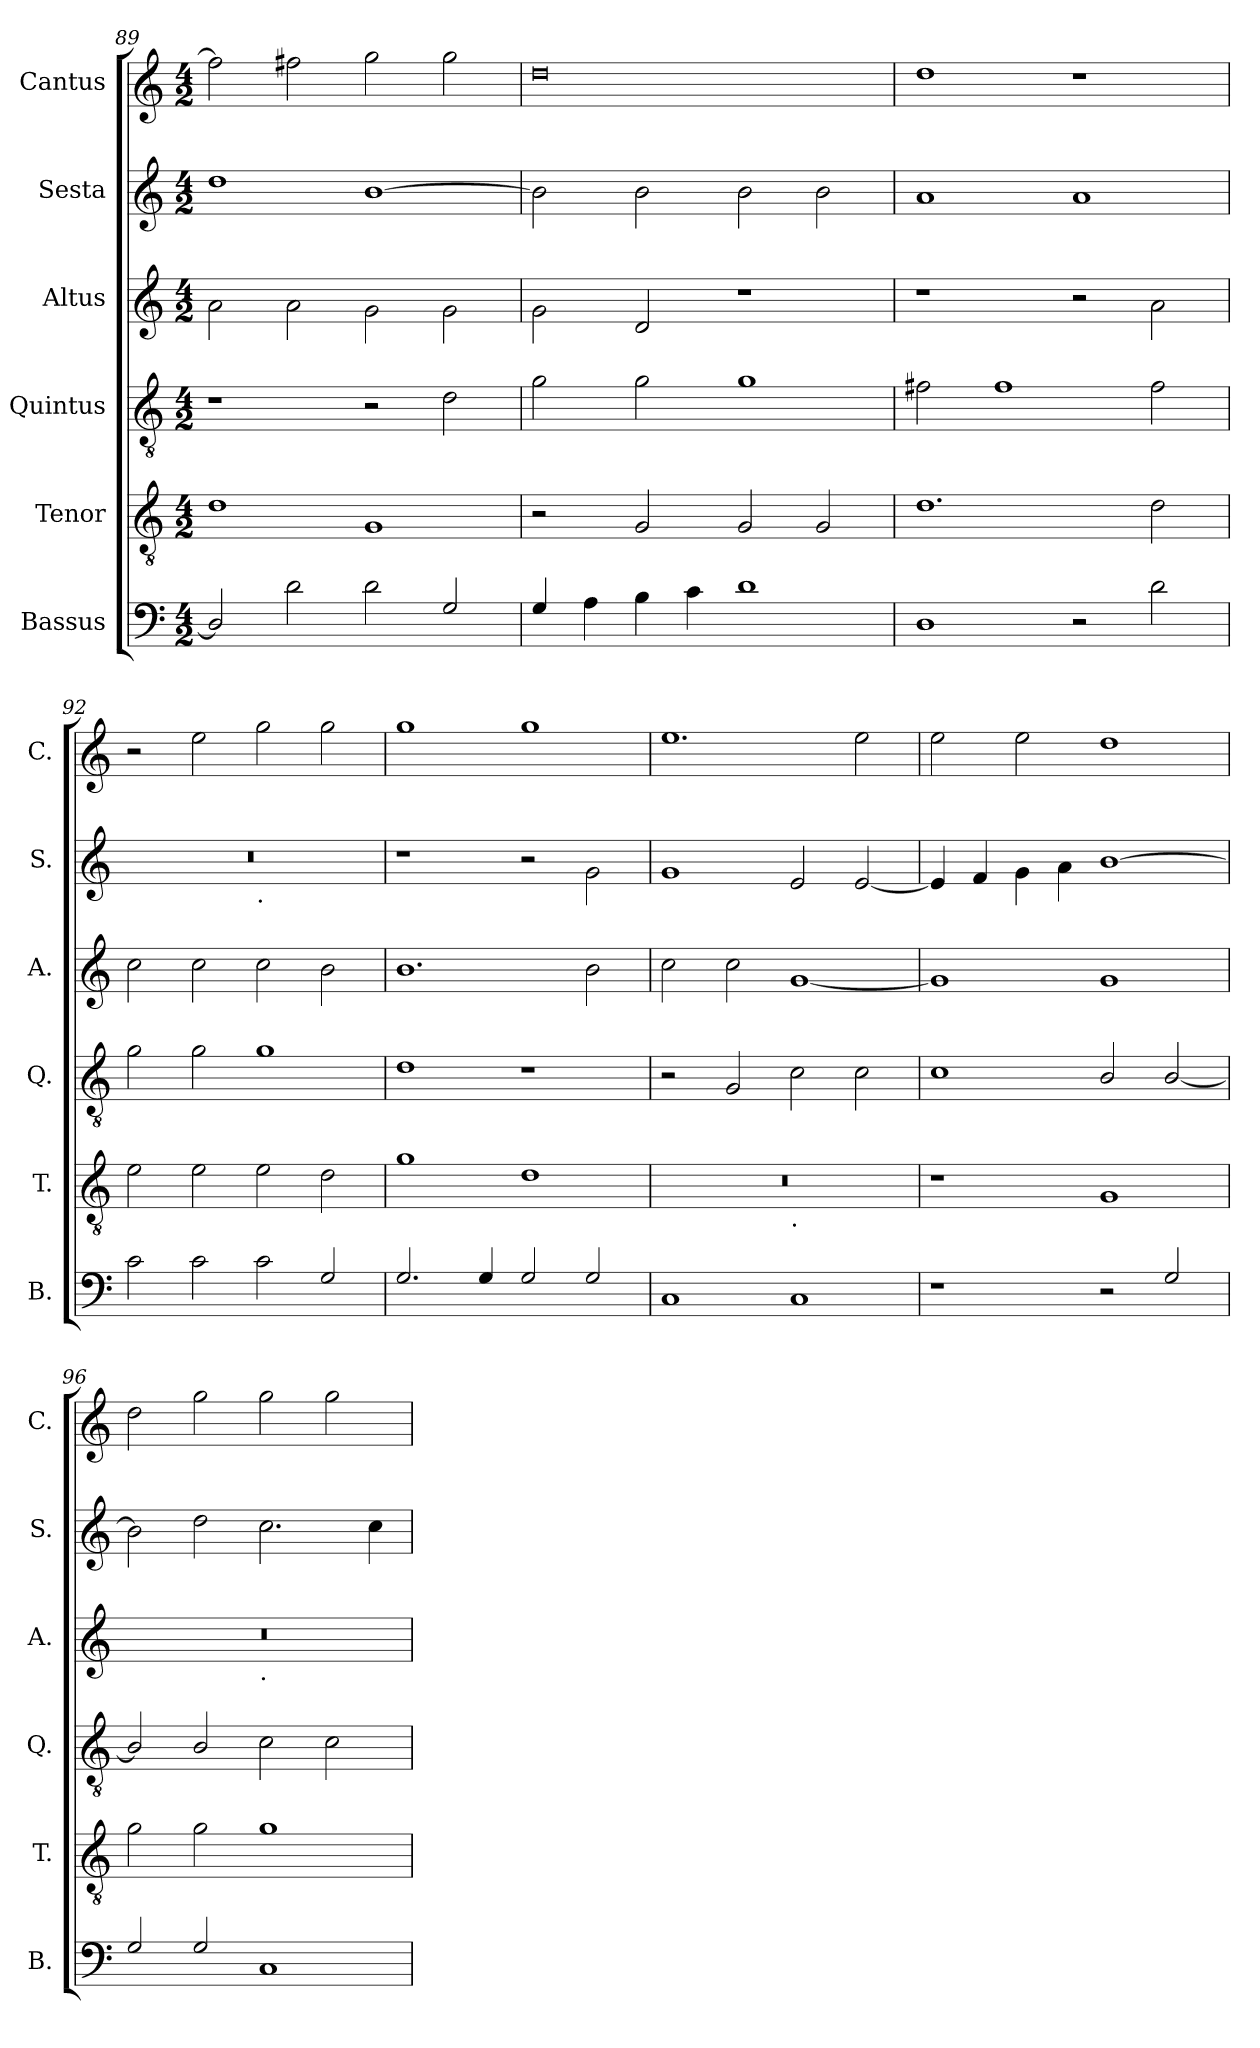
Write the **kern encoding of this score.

**kern	**kern	**kern	**kern	**kern	**kern
*part6	*part5	*part4	*part3	*part2	*part1
*staff6	*staff5	*staff4	*staff3	*staff2	*staff1
*I"Bassus	*I"Tenor	*I"Quintus	*I"Altus	*I"Sesta	*I"Cantus
*I'B.	*I'T.	*I'Q.	*I'A.	*I'S.	*I'C.
!!LO:LB:g=z
*clefF4	*clefGv2	*clefGv2	*clefG2	*clefG2	*clefG2
*k[]	*k[]	*k[]	*k[]	*k[]	*k[]
*M4/2	*M4/2	*M4/2	*M4/2	*M4/2	*M4/2
=89	=89	=89	=89	=89	=89
2D/]	1d	1r	2a\	1dd	2ff#\]
2d\	.	.	2a\	.	2ff#X\
2d\	1G	2r	2g\	[1b	2gg\
2G/	.	2d\	2g\	.	2gg\
=90	=90	=90	=90	=90	=90
4G/	2r	2g\	2g\	2b\]	0dd
4A\	.	.	.	.	.
4B\	2G/	2g\	2d/	2b\	.
4c\	.	.	.	.	.
1d	2G/	1g	1r	2b\	.
.	2G/	.	.	2b\	.
=91	=91	=91	=91	=91	=91
1D	1.d	2f#X\	1r	1a	1dd
.	.	1f#	.	.	.
2r	.	.	2r	1a	1r
2d\	2d\	2f#\	2a\	.	.
=92	=92	=92	=92	=92	=92
*	*	*	*	*^	*
2c\	2e\	2g\	2cc\	0r	1ryy	2r
2c\	2e\	2g\	2cc\	.	.	2ee\
!	!	!	!	!	!LO:TX:b:t=.	!
2c\	2e\	1g	2cc\	.	1ryy	2gg\
2G/	2d\	.	2b\	.	.	2gg\
*	*	*	*	*v	*v	*
=93	=93	=93	=93	=93	=93
2.G/	1g	1d	1.b	1r	1gg
4G/	.	.	.	.	.
2G/	1d	1r	.	2r	1gg
2G/	.	.	2b\	2g\	.
!!LO:PB:g=z
=94	=94	=94	=94	=94	=94
*	*^	*	*	*	*
1C	0r	1ryy	2r	2cc\	1g	1.ee
.	.	.	2G/	2cc\	.	.
!	!	!LO:TX:b:t=.	!	!	!	!
1C	.	1ryy	2c\	[1g	2e/	.
.	.	.	2c\	.	[2e/	2ee\
*	*v	*v	*	*	*	*
=95	=95	=95	=95	=95	=95
1r	1r	1c	1g]	4e/]	2ee\
.	.	.	.	4f/	.
.	.	.	.	4g\	2ee\
.	.	.	.	4a\	.
2r	1G	2B/	1g	[1b	1dd
2G/	.	[2B/	.	.	.
=96	=96	=96	=96	=96	=96
*	*	*	*^	*	*
2G/	2g\	2B/]	0r	1ryy	2b\]	2dd\
2G/	2g\	2B/	.	.	2dd\	2gg\
!	!	!	!	!LO:TX:b:t=.	!	!
1C	1g	2c\	.	1ryy	2.cc\	2gg\
.	.	2c\	.	.	.	2gg\
.	.	.	.	.	4cc\	.
*	*	*	*v	*v	*	*
=	=	=	=	=	=
*-	*-	*-	*-	*-	*-
